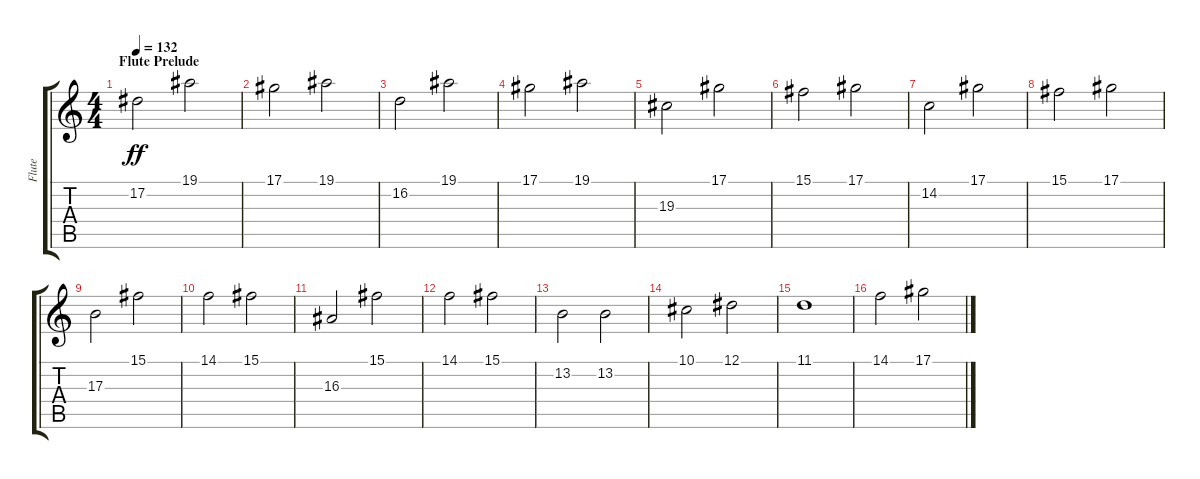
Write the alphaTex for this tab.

\track ("Flute" "Flute") {instrument flute}
\staff {score tabs}
\tuning (Eb4 Bb3 Gb3 Db3 Ab2 Eb2) {hide}
\ts (4 4)
\section ("" "Flute Prelude")
\tempo 132
\clef g2
\ks c
17.2.2{dy ff} 19.1.2 |
17.1.2 19.1.2 |
16.2.2 19.1.2 |
17.1.2 19.1.2 |
19.3.2 17.1.2 |
15.1.2 17.1.2 |
14.2.2 17.1.2 |
15.1.2 17.1.2 |
17.3.2 15.1.2 |
14.1.2 15.1.2 |
16.3.2 15.1.2 |
14.1.2 15.1.2 |
13.2.2 13.2.2 |
10.1.2 12.1.2 |
11.1.1 |
14.1.2 17.1.2
